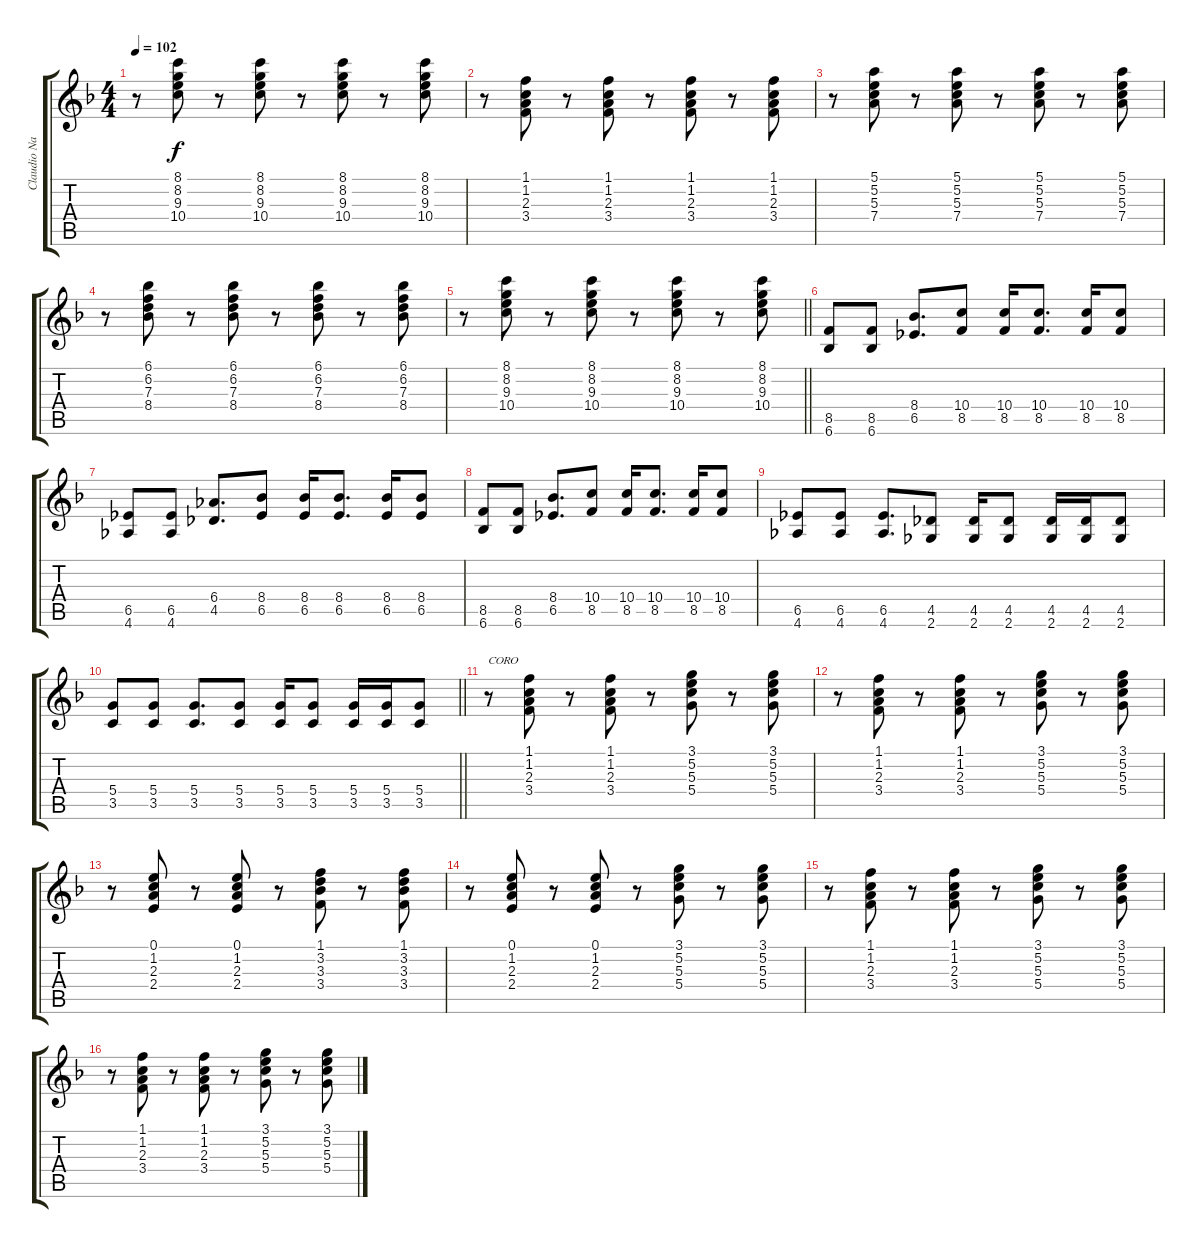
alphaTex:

\track ("Claudio Narea (Guitarra)" "Claudio Na") {instrument overdrivenguitar}
\staff {score tabs}
\tuning (E4 B3 G3 D3 A2 E2) {hide}
\ts (4 4)
\tempo 102
\clef g2
\ks f
r.8{dy f} (8.1 8.2 9.3 10.4).8 r.8 (8.1 8.2 9.3 10.4).8 r.8 (8.1 8.2 9.3 10.4).8 r.8 (8.1 8.2 9.3 10.4).8 |
r.8 (1.1 1.2 2.3 3.4).8 r.8 (1.1 1.2 2.3 3.4).8 r.8 (1.1 1.2 2.3 3.4).8 r.8 (1.1 1.2 2.3 3.4).8 |
r.8 (5.1 5.2 5.3 7.4).8 r.8 (5.1 5.2 5.3 7.4).8 r.8 (5.1 5.2 5.3 7.4).8 r.8 (5.1 5.2 5.3 7.4).8 |
r.8 (6.1 6.2 7.3 8.4).8 r.8 (6.1 6.2 7.3 8.4).8 r.8 (6.1 6.2 7.3 8.4).8 r.8 (6.1 6.2 7.3 8.4).8 |
\barLineRight lightlight
r.8 (8.1 8.2 9.3 10.4).8 r.8 (8.1 8.2 9.3 10.4).8 r.8 (8.1 8.2 9.3 10.4).8 r.8 (8.1 8.2 9.3 10.4).8 |
(8.5 6.6).8 (8.5 6.6).8 (8.4 6.5).8{d} (10.4 8.5).8 (10.4 8.5).16 (10.4 8.5).8{d} (10.4 8.5).16 (10.4 8.5).8 |
(6.5 4.6).8 (6.5 4.6).8 (6.4 4.5).8{d} (8.4 6.5).8 (8.4 6.5).16 (8.4 6.5).8{d} (8.4 6.5).16 (8.4 6.5).8 |
(8.5 6.6).8 (8.5 6.6).8 (8.4 6.5).8{d} (10.4 8.5).8 (10.4 8.5).16 (10.4 8.5).8{d} (10.4 8.5).16 (10.4 8.5).8 |
(6.5 4.6).8 (6.5 4.6).8 (6.5 4.6).8{d} (4.5 2.6).8 (4.5 2.6).16 (4.5 2.6).8 (4.5 2.6).16 (4.5 2.6).16 (4.5 2.6).8 |
\barLineRight lightlight
(5.4 3.5).8 (5.4 3.5).8 (5.4 3.5).8{d} (5.4 3.5).8 (5.4 3.5).16 (5.4 3.5).8 (5.4 3.5).16 (5.4 3.5).16 (5.4 3.5).8 |
r.8{txt "CORO"} (1.1 1.2 2.3 3.4).8 r.8 (1.1 1.2 2.3 3.4).8 r.8 (3.1 5.2 5.3 5.4).8 r.8 (3.1 5.2 5.3 5.4).8 |
r.8 (1.1 1.2 2.3 3.4).8 r.8 (1.1 1.2 2.3 3.4).8 r.8 (3.1 5.2 5.3 5.4).8 r.8 (3.1 5.2 5.3 5.4).8 |
r.8 (0.1 1.2 2.3 2.4).8 r.8 (0.1 1.2 2.3 2.4).8 r.8 (1.1 3.2 3.3 3.4).8 r.8 (1.1 3.2 3.3 3.4).8 |
r.8 (0.1 1.2 2.3 2.4).8 r.8 (0.1 1.2 2.3 2.4).8 r.8 (3.1 5.2 5.3 5.4).8 r.8 (3.1 5.2 5.3 5.4).8 |
r.8 (1.1 1.2 2.3 3.4).8 r.8 (1.1 1.2 2.3 3.4).8 r.8 (3.1 5.2 5.3 5.4).8 r.8 (3.1 5.2 5.3 5.4).8 |
r.8 (1.1 1.2 2.3 3.4).8 r.8 (1.1 1.2 2.3 3.4).8 r.8 (3.1 5.2 5.3 5.4).8 r.8 (3.1 5.2 5.3 5.4).8
